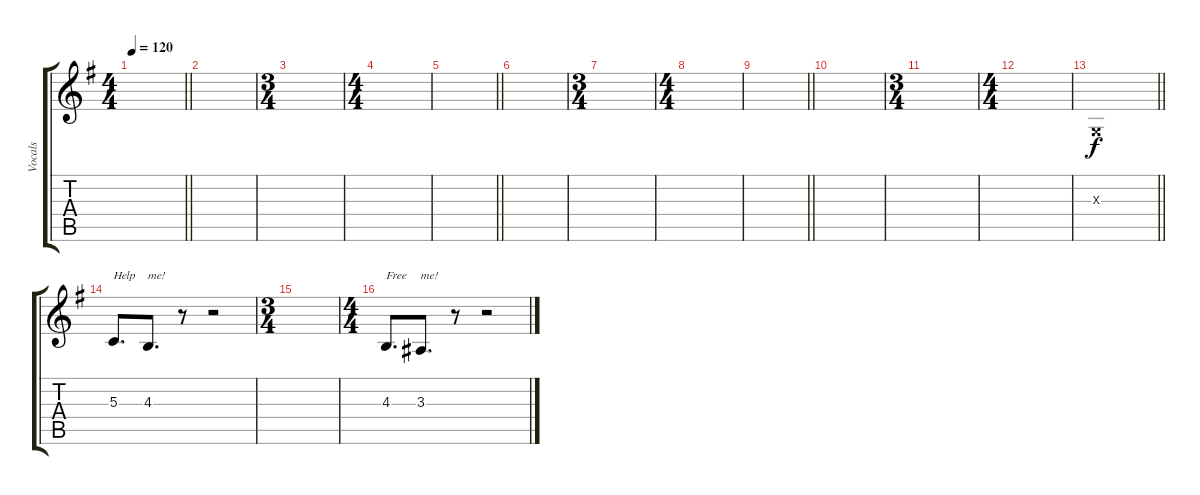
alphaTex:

\track ("Vocals" "Vocals") {instrument oboe}
\staff {score tabs}
\tuning (E4 B3 G3 D3 A2 D2) {hide}
\ts (4 4)
\tempo 120
\clef g2
\barLineRight lightlight
\ks eminor
|
|
\ts (3 4)
|
\ts (4 4)
|
\barLineRight lightlight
|
|
\ts (3 4)
|
\ts (4 4)
|
\barLineRight lightlight
|
\section ("" "")
|
\ts (3 4)
|
\ts (4 4)
|
\barLineRight lightlight
0.3{x}.1{volume 15} |
5.3.8{d txt "Help"} 4.3.8{d txt "me!"} r.8 r.2 |
\ts (3 4)
|
\ts (4 4)
4.3.8{d txt "Free"} 3.3.8{d txt "me!"} r.8 r.2
